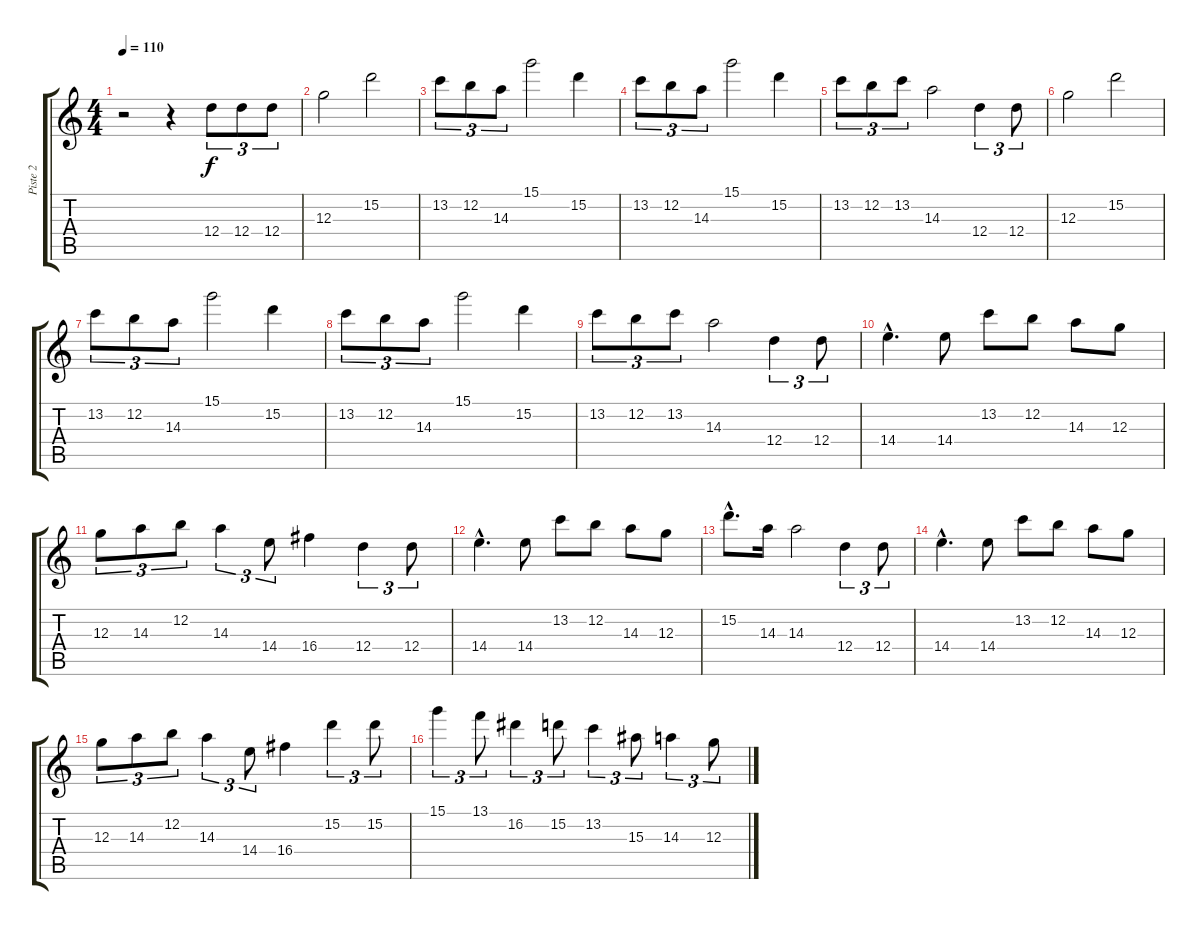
\track ("Piste 2" "Piste 2") {instrument distortionguitar}
\staff {score tabs}
\tuning (E4 B3 G3 D3 A2 E2) {hide}
\ts (4 4)
\tempo 110
\clef g2
\ks c
r.2{dy f instrument distortionguitar} r.4 12.4.8{tu (3 2)} 12.4.8{tu (3 2)} 12.4.8{tu (3 2)} |
12.3.2 15.2.2 |
13.2.8{tu (3 2)} 12.2.8{tu (3 2)} 14.3.8{tu (3 2)} 15.1.2 15.2.4 |
13.2.8{tu (3 2)} 12.2.8{tu (3 2)} 14.3.8{tu (3 2)} 15.1.2 15.2.4 |
13.2.8{tu (3 2)} 12.2.8{tu (3 2)} 13.2.8{tu (3 2)} 14.3.2 12.4.4{tu (3 2)} 12.4.8{tu (3 2)} |
12.3.2 15.2.2 |
13.2.8{tu (3 2)} 12.2.8{tu (3 2)} 14.3.8{tu (3 2)} 15.1.2 15.2.4 |
13.2.8{tu (3 2)} 12.2.8{tu (3 2)} 14.3.8{tu (3 2)} 15.1.2 15.2.4 |
13.2.8{tu (3 2)} 12.2.8{tu (3 2)} 13.2.8{tu (3 2)} 14.3.2 12.4.4{tu (3 2)} 12.4.8{tu (3 2)} |
14.4{hac}.4{d} 14.4.8 13.2.8 12.2.8 14.3.8 12.3.8 |
12.3.8{tu (3 2)} 14.3.8{tu (3 2)} 12.2.8{tu (3 2)} 14.3.4{tu (3 2)} 14.4.8{tu (3 2)} 16.4.4 12.4.4{tu (3 2)} 12.4.8{tu (3 2)} |
14.4{hac}.4{d} 14.4.8 13.2.8 12.2.8 14.3.8 12.3.8 |
15.2{hac}.8{d} 14.3.16 14.3.2 12.4.4{tu (3 2)} 12.4.8{tu (3 2)} |
14.4{hac}.4{d} 14.4.8 13.2.8 12.2.8 14.3.8 12.3.8 |
12.3.8{tu (3 2)} 14.3.8{tu (3 2)} 12.2.8{tu (3 2)} 14.3.4{tu (3 2)} 14.4.8{tu (3 2)} 16.4.4 15.2.4{tu (3 2)} 15.2.8{tu (3 2)} |
15.1.4{tu (3 2)} 13.1.8{tu (3 2)} 16.2.4{tu (3 2)} 15.2.8{tu (3 2)} 13.2.4{tu (3 2)} 15.3.8{tu (3 2)} 14.3.4{tu (3 2)} 12.3.8{tu (3 2)}
